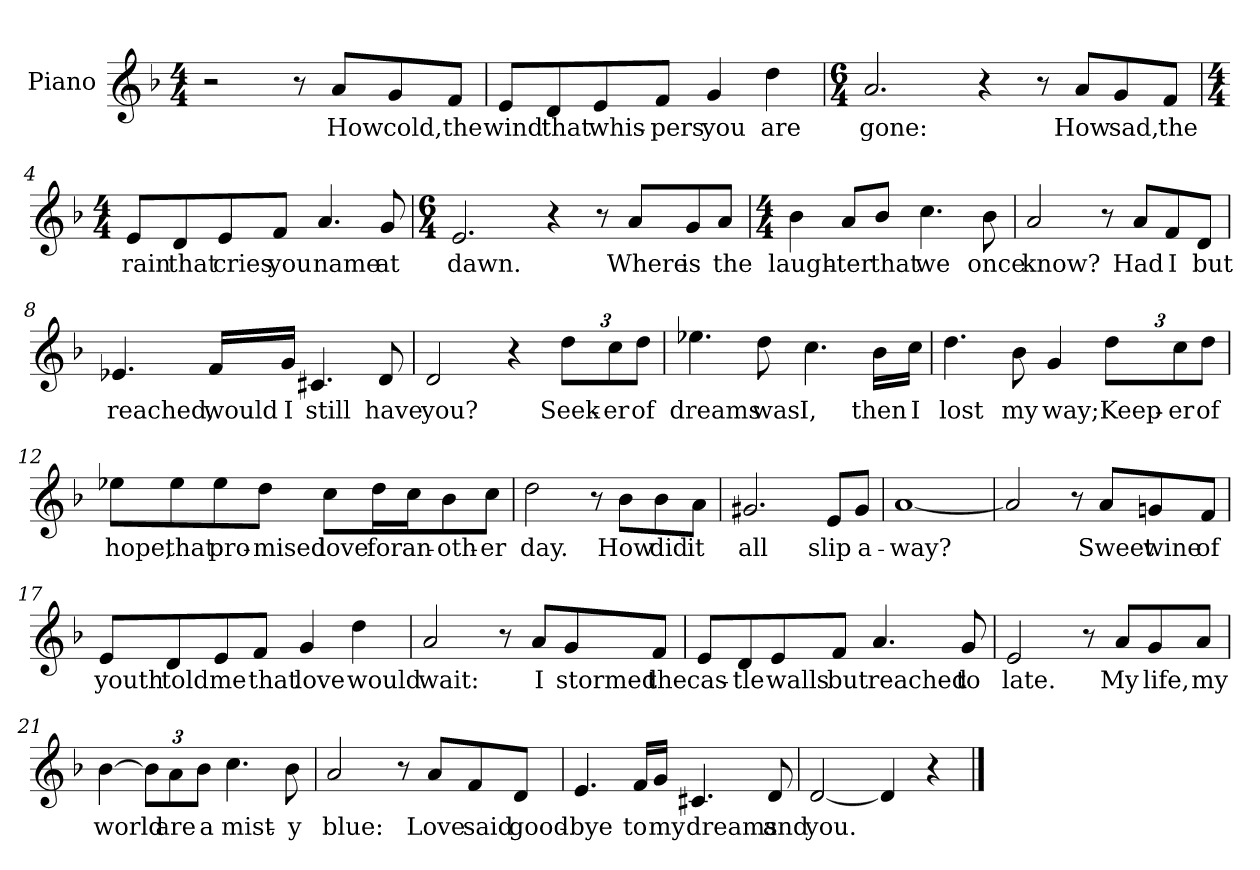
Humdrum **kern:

**kern	**text
*part1	*part1
*staff1	*staff1
*I"Piano	*
*I'Pno.	*
*clefG2	*
*k[b-]	*
*F:	*
*M4/4	*
=1	=1
2r	.
8r	.
8a/L	How
8g/	cold,
8f/J	the
=2	=2
8e/L	wind
8d/	that
8e/	whis-
8f/J	-pers
4g/	you
4dd\	are
=3	=3
*M6/4	*
2.a/	gone:
4r	.
8r	.
8a/L	How
8g/	sad,
8f/J	the
!!LO:LB:g=z
=4	=4
*M4/4	*
8e/L	rain
8d/	that
8e/	cries
8f/J	you
4.a/	name
8g/	at
=5	=5
*M6/4	*
2.e/	dawn.
4r	.
8r	.
8a/L	Where
8g/	is
8a/J	the
=6	=6
*M4/4	*
4b-\	laugh-
8a/L	-ter
8b-/J	that
4.cc\	we
8b-\	once
!!LO:LB:g=z
=7	=7
2a/	know?
8r	.
8a/L	Had
8f/	I
8d/J	but
=8	=8
4.e-X/	reached,
16f/LL	would
16g/JJ	I
4.c#X/	still
8d/	have
=9	=9
2d/	you?
4r	.
*Xbrackettup	*
12dd\L	Seek-
12cc\	-er
12dd\J	of
!!LO:LB:g=z
=10	=10
4.ee-X\	dreams
8dd\	was
4.cc\	I,
16b-\LL	then
16cc\JJ	I
=11	=11
4.dd\	lost
8b-\	my
4g/	way;
12dd\L	Keep-
12cc\	-er
12dd\J	of
=12	=12
8ee-X\L	hope,
8ee-\	that
8ee-\	pro-
8dd\J	-mised
8cc\L	love
16dd\L	for
16cc\J	an-
8b-\	-oth-
8cc\J	-er
!!LO:LB:g=z
=13	=13
2dd\	day.
8r	.
8b-\L	How
8b-\	did
8a\J	it
=14	=14
2.g#X/	all
8e/L	slip
8g#/J	a-
=15	=15
[1a	-way?
=16	=16
2a/]	.
8r	.
8a/L	Sweet
8gn/	wine
8f/J	of
!!LO:LB:g=z
=17	=17
8e/L	youth
8d/	told
8e/	me
8f/J	that
4g/	love
4dd\	would
=18	=18
2a/	wait:
8r	.
8a/L	I
8g/	stormed
8f/J	the
!!LO:LB:g=z
=19	=19
8e/L	cas-
8d/	-tle
8e/	walls
8f/J	but
4.a/	reached
8g/	to
=20	=20
2e/	late.
8r	.
8a/L	My
8g/	life,
8a/J	my
=21	=21
[4b-\	world
12b-\L]	.
12a\	are
12b-\J	a
4.cc\	mist-
8b-\	-y
!!LO:LB:g=z
=22	=22
2a/	blue:
8r	.
8a/L	Love
8f/	said
8d/J	good-
=23	=23
4.e/	-bye
16f/LL	to
16g/JJ	my
4.c#X/	dreams
8d/	and
=24	=24
[2d/	you.
4d/]	.
4r	.
==	==
*-	*-
